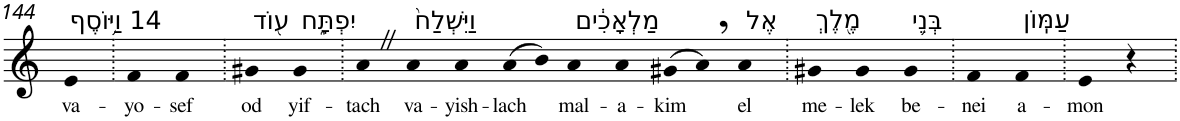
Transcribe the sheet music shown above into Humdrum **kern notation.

**kern	**text
*part1	*part1
*staff1	*staff1
*I"Piano	*
*I'Pno	*
!!LO:PB:g=z
*clefG2	*
*k[]	*
=144	=144
!LO:TX:a:t=14 וַיּ֥וֹסֶף	!
!	!LO:LY:b
4e	va-
=145.	=145.
!	!LO:LY:b
4f	-yo-
!	!LO:LY:b
4f	-sef
=146.	=146.
!LO:TX:a:t=ע֖וֹד	!
!	!LO:LY:b
4g#X	od
!LO:TX:a:t=יִפְתָּ֑ח	!
!	!LO:LY:b
4g#	yif-
=147.	=147.
!	!LO:LY:b
4aZ	-tach
!LO:TX:a:t=וַיִּשְׁלַח֙	!
!	!LO:LY:b
4a	va-
!	!LO:LY:b
4a	-yish-
!	!LO:LY:b
(>8a	-lach
8b)	.
!LO:TX:a:t=מַלְאָכִ֔ים	!
!	!LO:LY:b
4a	mal-
!	!LO:LY:b
4a	-a-
!	!LO:LY:b
(>8g#X	-kim
8a,)	.
!LO:TX:a:t=אֶל	!
!	!LO:LY:b
4a	el
=148.	=148.
!LO:TX:a:t=מֶ֖לֶךְ	!
!	!LO:LY:b
4g#X	me-
!	!LO:LY:b
4g#	-lek
!LO:TX:a:t=בְּנֵ֥י	!
!	!LO:LY:b
4g#	be-
=149.	=149.
!	!LO:LY:b
4f	-nei
!LO:TX:a:t=עַמּֽוֹן	!
!	!LO:LY:b
4f	a-
=150.	=150.
!	!LO:LY:b
4e	-mon
4r	.
=.	=.
*-	*-
